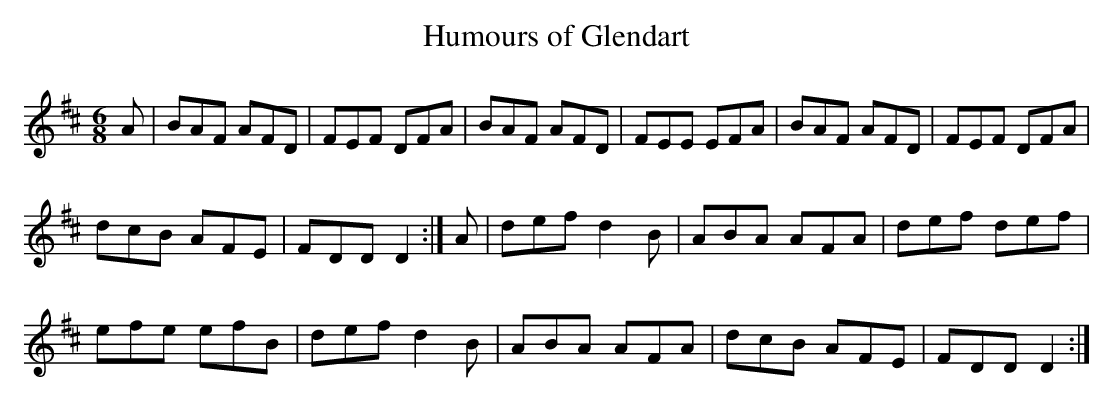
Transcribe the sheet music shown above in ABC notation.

X:1
T:Humours of Glendart
M:6/8
L:1/8
K:D
A | BAF AFD | FEF DFA | BAF AFD | FEE EFA | BAF AFD | FEF DFA |
dcB AFE | FDD D2 :| A | def d2B | ABA AFA | def def |
efe efB | def d2B | ABA AFA | dcB AFE | FDD D2 :|
